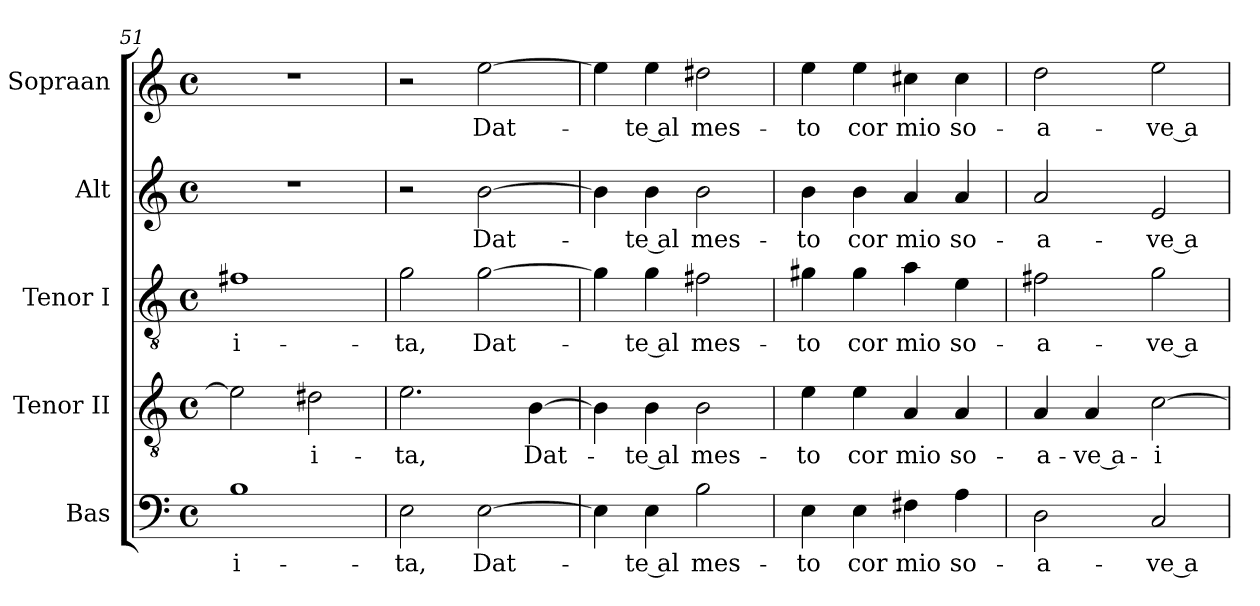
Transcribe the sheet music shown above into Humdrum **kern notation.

**kern	**text	**kern	**text	**kern	**text	**kern	**text	**kern	**text
*part5	*part5	*part4	*part4	*part3	*part3	*part2	*part2	*part1	*part1
*staff5	*staff5	*staff4	*staff4	*staff3	*staff3	*staff2	*staff2	*staff1	*staff1
*I"Bas	*	*I"Tenor II	*	*I"Tenor I	*	*I"Alt	*	*I"Sopraan	*
*I'B.	*	*I'T II.	*	*I'T I.	*	*I'A.	*	*I'S.	*
*clefF4	*	*clefGv2	*	*clefGv2	*	*clefG2	*	*clefG2	*
*k[]	*	*k[]	*	*k[]	*	*k[]	*	*k[]	*
*C:	*	*C:	*	*C:	*	*C:	*	*C:	*
*M4/4	*	*M4/4	*	*M4/4	*	*M4/4	*	*M4/4	*
*met(c)	*	*met(c)	*	*met(c)	*	*met(c)	*	*met(c)	*
=51	=51	=51	=51	=51	=51	=51	=51	=51	=51
!	!LO:LY:b:color=#000000	!	!	!	!	!	!	!	!
!	!	!	!	!	!LO:LY:b:color=#000000	!	!	!	!
1Bi	-i-	2ei\]	.	1f#Xi	-i-	1r	.	1r	.
!	!	!	!LO:LY:b:color=#000000	!	!	!	!	!	!
.	.	2d#Xi\	-i-	.	.	.	.	.	.
=52	=52	=52	=52	=52	=52	=52	=52	=52	=52
!	!LO:LY:b:color=#000000	!	!	!	!	!	!	!	!
!	!	!	!LO:LY:b:color=#000000	!	!	!	!	!	!
!	!	!	!	!	!LO:LY:b:color=#000000	!	!	!	!
2Ei\	-ta,	2.ei\	-ta,	2gi\	-ta,	2r	.	2r	.
!	!LO:LY:b:color=#000000	!	!	!	!	!	!	!	!
!	!	!	!	!	!LO:LY:b:color=#000000	!	!	!	!
!	!	!	!	!	!	!	!LO:LY:b:color=#000000	!	!
!	!	!	!	!	!	!	!	!	!LO:LY:b:color=#000000
[>2Ei\	Dat-	.	.	[>2gi\	Dat-	[>2bi\	Dat-	[>2eei\	Dat-
!	!	!	!LO:LY:b:color=#000000	!	!	!	!	!	!
.	.	[>4Bi\	Dat-	.	.	.	.	.	.
=53	=53	=53	=53	=53	=53	=53	=53	=53	=53
4Ei\]	.	4Bi\]	.	4gi\]	.	4bi\]	.	4eei\]	.
!	!LO:LY:b:color=#000000	!	!	!	!	!	!	!	!
!	!	!	!LO:LY:b:color=#000000	!	!	!	!	!	!
!	!	!	!	!	!LO:LY:b:color=#000000	!	!	!	!
!	!	!	!	!	!	!	!LO:LY:b:color=#000000	!	!
!	!	!	!	!	!	!	!	!	!LO:LY:b:color=#000000
4E>>i\	-te al	4B>i\	-te al	4gi\	-te al	4b>>i\	-te al	4eei\	-te al
!	!LO:LY:b:color=#000000	!	!	!	!	!	!	!	!
!	!	!	!LO:LY:b:color=#000000	!	!	!	!	!	!
!	!	!	!	!	!LO:LY:b:color=#000000	!	!	!	!
!	!	!	!	!	!	!	!LO:LY:b:color=#000000	!	!
!	!	!	!	!	!	!	!	!	!LO:LY:b:color=#000000
2Bi\	mes-	2Bi\	mes-	2f#Xi\	mes-	2bi\	mes-	2dd#Xi\	mes-
=54	=54	=54	=54	=54	=54	=54	=54	=54	=54
!	!LO:LY:b:color=#000000	!	!	!	!	!	!	!	!
!	!	!	!LO:LY:b:color=#000000	!	!	!	!	!	!
!	!	!	!	!	!LO:LY:b:color=#000000	!	!	!	!
!	!	!	!	!	!	!	!LO:LY:b:color=#000000	!	!
!	!	!	!	!	!	!	!	!	!LO:LY:b:color=#000000
4Ei\	-to	4ei\	-to	4g#Xi\	-to	4bi\	-to	4eei\	-to
!	!LO:LY:b:color=#000000	!	!	!	!	!	!	!	!
!	!	!	!LO:LY:b:color=#000000	!	!	!	!	!	!
!	!	!	!	!	!LO:LY:b:color=#000000	!	!	!	!
!	!	!	!	!	!	!	!LO:LY:b:color=#000000	!	!
!	!	!	!	!	!	!	!	!	!LO:LY:b:color=#000000
4Ei\	cor	4ei\	cor	4g#i\	cor	4bi\	cor	4eei\	cor
!	!LO:LY:b:color=#000000	!	!	!	!	!	!	!	!
!	!	!	!LO:LY:b:color=#000000	!	!	!	!	!	!
!	!	!	!	!	!LO:LY:b:color=#000000	!	!	!	!
!	!	!	!	!	!	!	!LO:LY:b:color=#000000	!	!
!	!	!	!	!	!	!	!	!	!LO:LY:b:color=#000000
4F#Xi\	mio	4Ai/	mio	4ai\	mio	4ai/	mio	4cc#Xi\	mio
!	!LO:LY:b:color=#000000	!	!	!	!	!	!	!	!
!	!	!	!LO:LY:b:color=#000000	!	!	!	!	!	!
!	!	!	!	!	!LO:LY:b:color=#000000	!	!	!	!
!	!	!	!	!	!	!	!LO:LY:b:color=#000000	!	!
!	!	!	!	!	!	!	!	!	!LO:LY:b:color=#000000
4Ai\	so-	4Ai/	so-	4ei\	so-	4ai/	so-	4cc#i\	so-
=55	=55	=55	=55	=55	=55	=55	=55	=55	=55
!	!LO:LY:b:color=#000000	!	!	!	!	!	!	!	!
!	!	!	!LO:LY:b:color=#000000	!	!	!	!	!	!
!	!	!	!	!	!LO:LY:b:color=#000000	!	!	!	!
!	!	!	!	!	!	!	!LO:LY:b:color=#000000	!	!
!	!	!	!	!	!	!	!	!	!LO:LY:b:color=#000000
2Di\	-a-	4Ai/	-a-	2f#Xi\	-a-	2ai/	-a-	2ddi\	-a-
!	!	!	!LO:LY:b:color=#000000	!	!	!	!	!	!
.	.	4Ai/	-ve a-	.	.	.	.	.	.
!	!LO:LY:b:color=#000000	!	!	!	!	!	!	!	!
!	!	!	!LO:LY:b:color=#000000	!	!	!	!	!	!
!	!	!	!	!	!LO:LY:b:color=#000000	!	!	!	!
!	!	!	!	!	!	!	!LO:LY:b:color=#000000	!	!
!	!	!	!	!	!	!	!	!	!LO:LY:b:color=#000000
2C>>i/	-ve a-	[>2c>i\	-i-	2g>i\	-ve a-	2e>i/	-ve a-	2eei\	-ve a-
=	=	=	=	=	=	=	=	=	=
*-	*-	*-	*-	*-	*-	*-	*-	*-	*-
